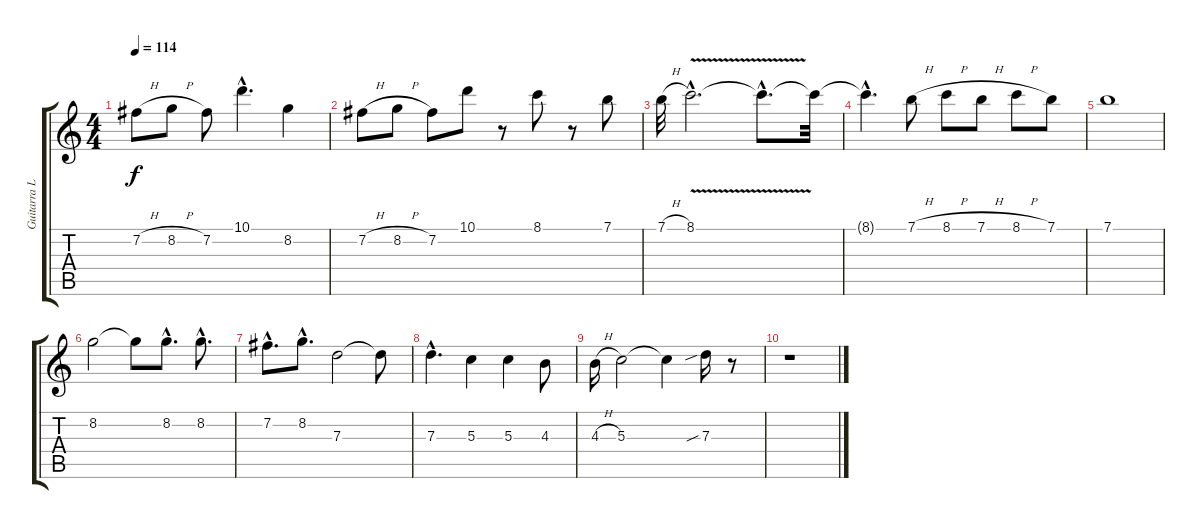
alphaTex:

\track ("Guitarra Lider" "Guitarra L") {instrument electricguitarclean}
\staff {score tabs}
\tuning (E4 B3 G3 D3 A2 E2) {hide}
\ts (4 4)
\tempo 114
\clef g2
\ks c
7.2{h}.8{dy f} 8.2{h}.8 7.2.8 10.1{hac}.4{d} 8.2.4 |
7.2{h}.8{volume 13 instrument distortionguitar} 8.2{h}.8 7.2.8 10.1.8 r.8 8.1.8 r.8 7.1.8 |
7.1{h}.32 8.1{v hac}.2{d} 8.1{hac t}.8{d} 8.1{t}.32 |
8.1{hac t}.4{d} 7.1{h}.8 8.1{h}.8 7.1{h}.8 8.1{h}.8 7.1.8 |
7.1.1 |
8.2.2 8.2{t}.8 8.2{hac}.8{d} 8.2{hac}.8{d} |
7.2{hac}.8{d} 8.2{hac}.8{d} 7.3.2 7.3{t}.8 |
7.3{hac}.4{d} 5.3.4 5.3.4 4.3.8 |
4.3{h}.16 5.3.2 5.3{t}.4 7.3{sib}.16 r.8 |
r.1
